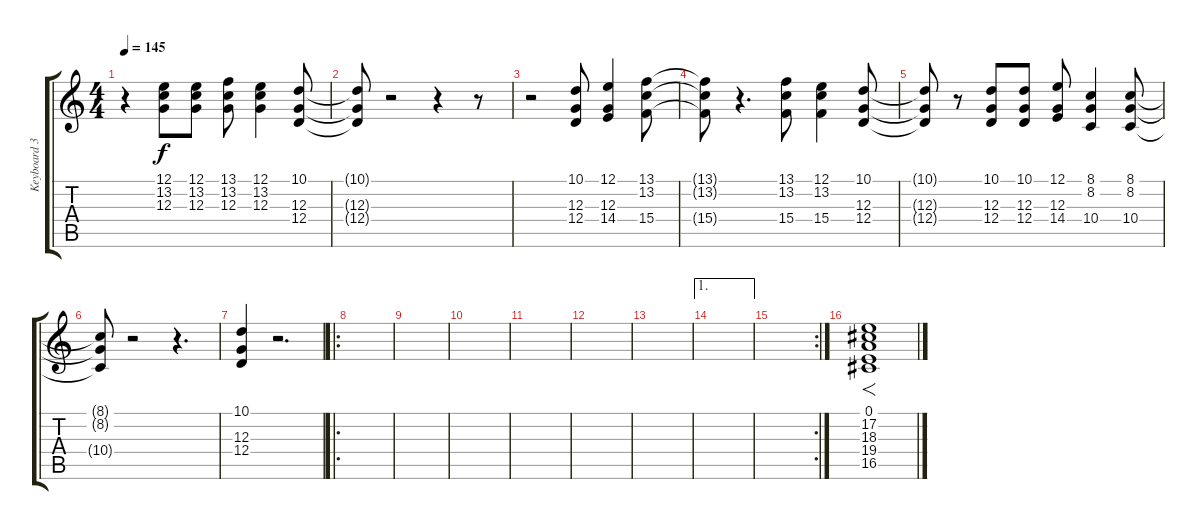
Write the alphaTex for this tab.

\track ("Keyboard 3 (Strings / Brass Section)" "Keyboard 3") {instrument stringensemble1}
\staff {score tabs}
\tuning (E4 B3 G3 D3 A2 E2) {hide}
\ts (4 4)
\tempo 145
\clef g2
\ks c
r.4{dy f} (12.1 13.2 12.3).8 (12.1 13.2 12.3).8 (13.1 13.2 12.3).8 (12.1 13.2 12.3).4 (10.1 12.3 12.4).8 |
(10.1{t} 12.3{t} 12.4{t}).8 r.2 r.4 r.8 |
r.2 (10.1 12.3 12.4).8 (12.1 12.3 14.4).4 (13.1 13.2 15.4).8 |
(13.1{t} 13.2{t} 15.4{t}).8 r.4{d} (13.1 13.2 15.4).8 (12.1 13.2 15.4).4 (10.1 12.3 12.4).8 |
(10.1{t} 12.3{t} 12.4{t}).8 r.8 (10.1 12.3 12.4).8 (10.1 12.3 12.4).8 (12.1 12.3 14.4).8 (8.1 8.2 10.4).4 (8.1 8.2 10.4).8 |
(8.1{t} 8.2{t} 10.4{t}).8 r.2 r.4{d} |
(10.1 12.3 12.4).4 r.2{d} |
\ro
|
|
|
|
|
|
\ae 1
|
\rc 2
|
(0.1 17.2 18.3 19.4 16.5).1{f volume 7 instrument stringensemble1}
